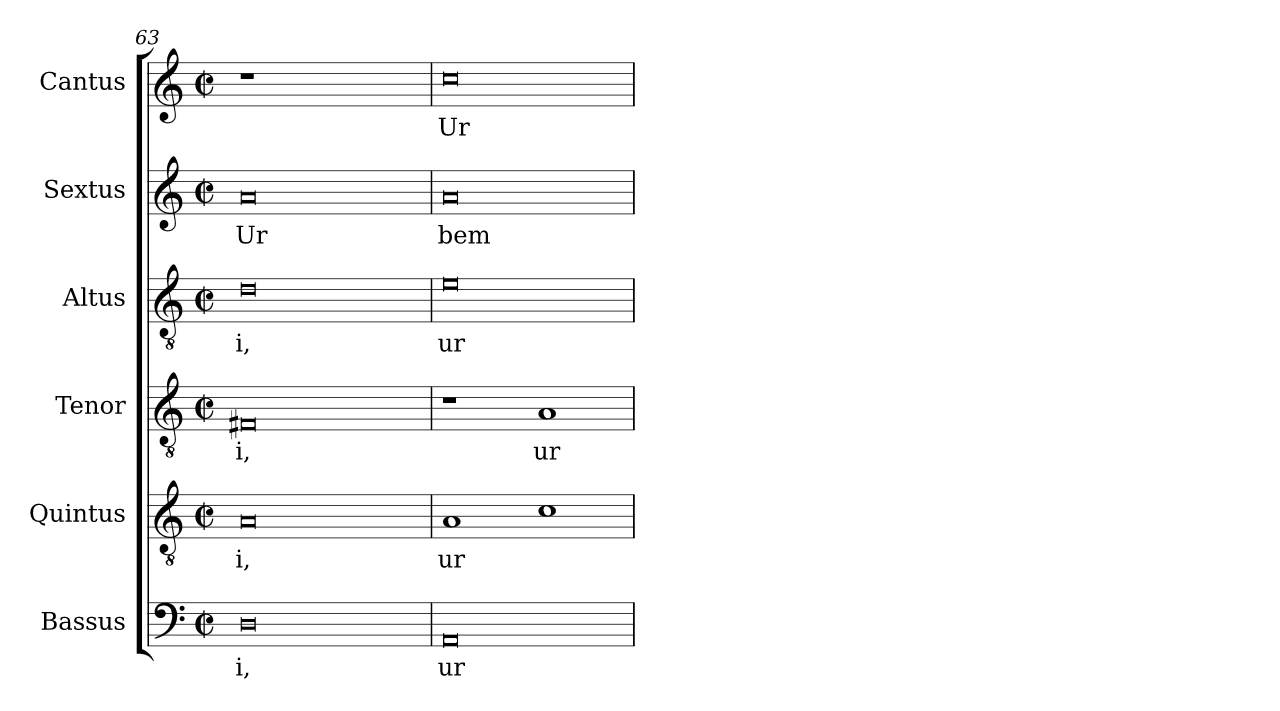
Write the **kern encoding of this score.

**kern	**text	**kern	**text	**kern	**text	**kern	**text	**kern	**text	**kern	**text
*part6	*part6	*part5	*part5	*part4	*part4	*part3	*part3	*part2	*part2	*part1	*part1
*staff6	*staff6	*staff5	*staff5	*staff4	*staff4	*staff3	*staff3	*staff2	*staff2	*staff1	*staff1
*I"Bassus	*	*I"Quintus	*	*I"Tenor	*	*I"Altus	*	*I"Sextus	*	*I"Cantus	*
*I'Bassus	*	*I'Quintus	*	*I'Tenor	*	*I'Altus	*	*	*	*I'Cantus	*
*clefF4	*	*clefGv2	*	*clefGv2	*	*clefGv2	*	*clefG2	*	*clefG2	*
*k[]	*	*k[]	*	*k[]	*	*k[]	*	*k[]	*	*k[]	*
*C:	*	*C:	*	*C:	*	*C:	*	*C:	*	*C:	*
*M2/2	*	*M2/2	*	*M2/2	*	*M2/2	*	*M2/2	*	*M2/2	*
*met(c|)	*	*met(c|)	*	*met(c|)	*	*met(c|)	*	*met(c|)	*	*met(c|)	*
=63	=63	=63	=63	=63	=63	=63	=63	=63	=63	=63	=63
!	!LO:LY:b:cj	!	!LO:LY:b	!	!LO:LY:b	!	!LO:LY:b:cj	!	!LO:LY:b:cj	!	!
0D	-i,	0A	i,	0F#X	i,	0d	-i,	0a	Ur	1r	.
.	.	.	.	.	.	.	.	.	.	1ryy	.
=64	=64	=64	=64	=64	=64	=64	=64	=64	=64	=64	=64
!	!LO:LY:b:cj	!	!LO:LY:b	!	!	!	!LO:LY:b:cj	!	!LO:LY:b:cj	!	!LO:LY:b:cj
0AA	ur-	1A	ur	1r	.	0e	ur-	0a	bem	0cc	Ur
!	!	!	!LO:LY:b	!	!LO:LY:b	!	!	!	!	!	!
.	.	1c	.	1A	ur	.	.	.	.	.	.
=	=	=	=	=	=	=	=	=	=	=	=
*-	*-	*-	*-	*-	*-	*-	*-	*-	*-	*-	*-
